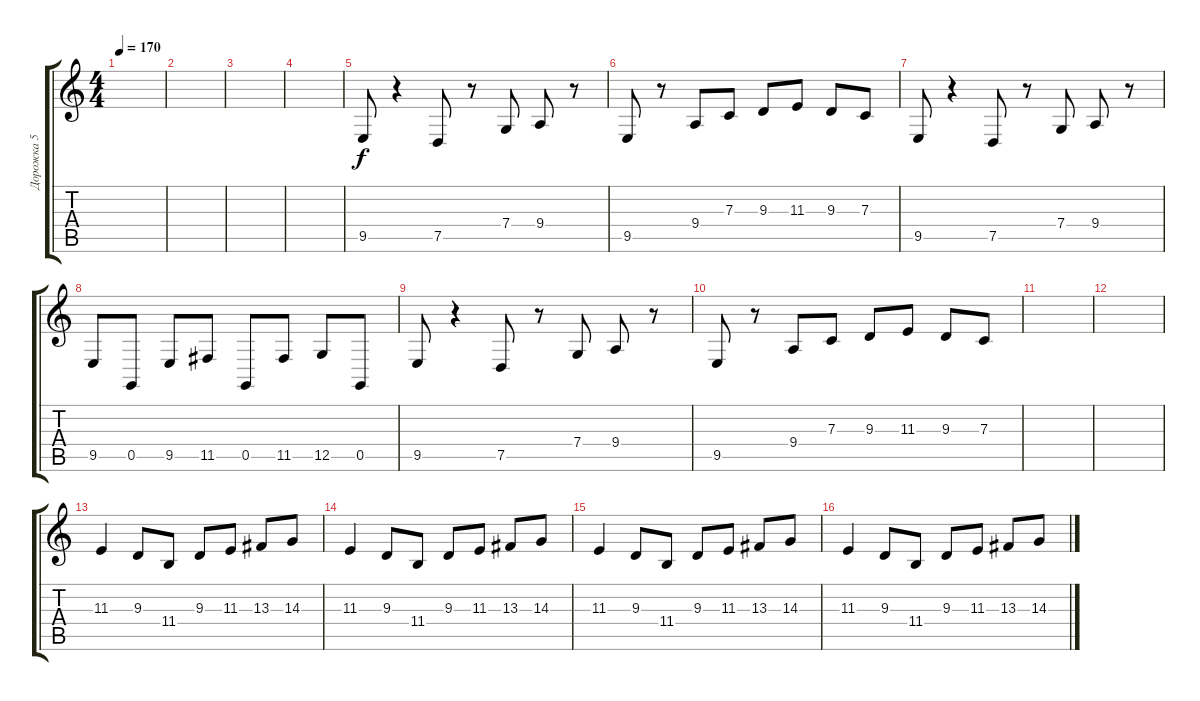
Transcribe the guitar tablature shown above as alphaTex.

\track ("Дорожка 5" "Дорожка 5") {instrument lead1square}
\staff {score tabs}
\tuning (D4 A3 F3 C3 G2 D2) {hide}
\ts (4 4)
\tempo 170
\clef g2
\ks c
|
|
|
|
9.5.8 r.4 7.5.8 r.8 7.4.8 9.4.8 r.8 |
9.5.8 r.8 9.4.8 7.3.8 9.3.8 11.3.8 9.3.8 7.3.8 |
9.5.8 r.4 7.5.8 r.8 7.4.8 9.4.8 r.8 |
9.5.8 0.5.8 9.5.8 11.5.8 0.5.8 11.5.8 12.5.8 0.5.8 |
9.5.8 r.4 7.5.8 r.8 7.4.8 9.4.8 r.8 |
9.5.8 r.8 9.4.8 7.3.8 9.3.8 11.3.8 9.3.8 7.3.8 |
|
|
11.3.4 9.3.8 11.4.8 9.3.8 11.3.8 13.3.8 14.3.8 |
11.3.4 9.3.8 11.4.8 9.3.8 11.3.8 13.3.8 14.3.8 |
11.3.4 9.3.8 11.4.8 9.3.8 11.3.8 13.3.8 14.3.8 |
11.3.4 9.3.8 11.4.8 9.3.8 11.3.8 13.3.8 14.3.8
